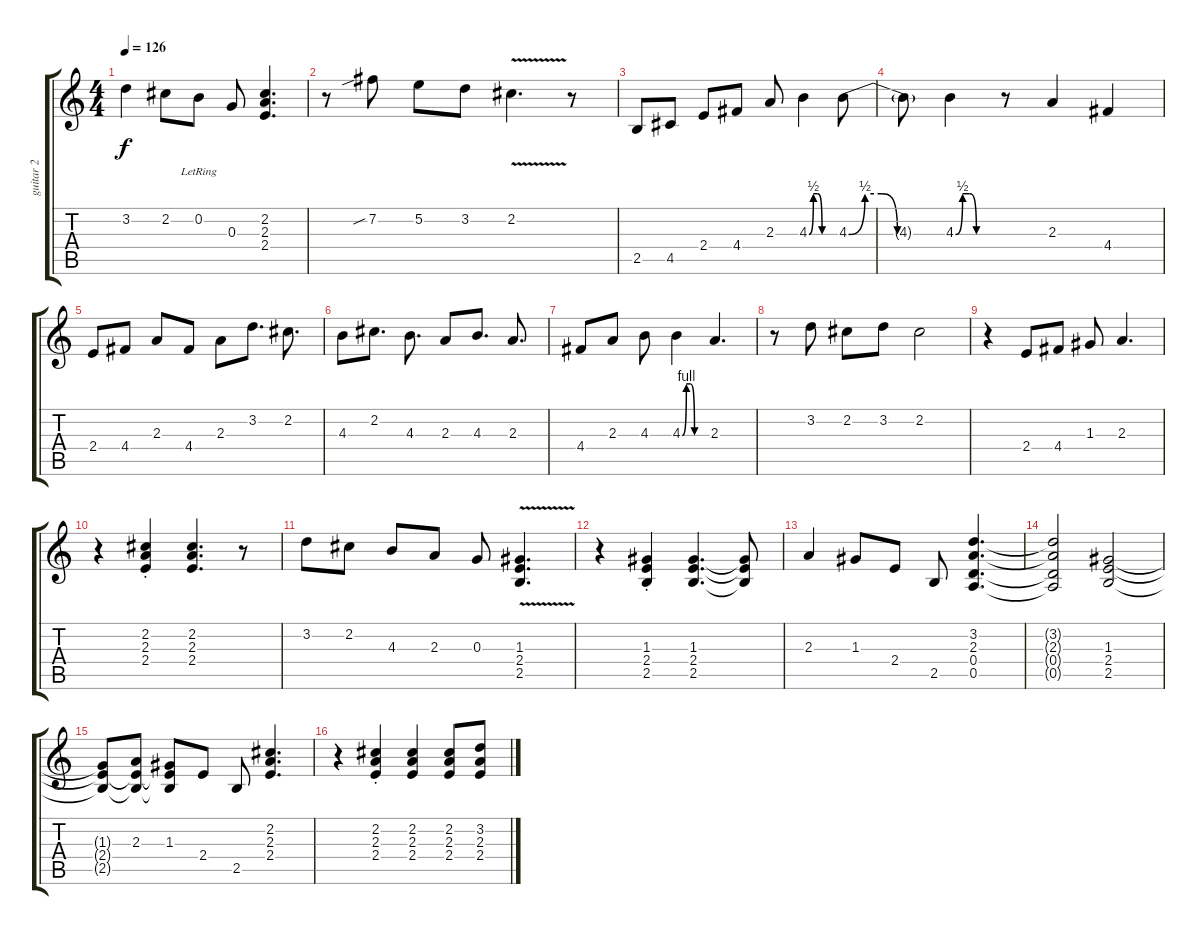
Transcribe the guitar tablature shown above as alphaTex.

\track ("guitar 2" "guitar 2") {instrument overdrivenguitar}
\staff {score tabs}
\tuning (E4 B3 G3 D3 A2 E2) {hide}
\ts (4 4)
\tempo 126
\clef g2
\ks c
3.2.4{dy f} 2.2.8 0.2{lr}.8 0.3.8 (2.2 2.3 2.4).4{d} |
r.8 7.2{sib}.8 5.2.8 3.2.8 2.2{v}.4{d} r.8 |
2.5.8 4.5.8 2.4.8 4.4.8 2.3.8 4.3{be (custom 0 0 10 2 20 2 30 0 60 0)}.4 4.3{be (custom 0 0 10 2 20 2 30 0 60 0)}.8 |
4.3{t}.8 4.3{be (custom 0 0 10 2 20 2 30 0 60 0)}.4 r.8 2.3.4 4.4.4 |
2.4.8 4.4.8 2.3.8 4.4.8 2.3.8 3.2.8{d} 2.2.8{d} |
4.3.8 2.2.8{d} 4.3.8{d} 2.3.8 4.3.8{d} 2.3.8{d} |
4.4.8 2.3.8 4.3.8 4.3{be (custom 0 0 10 4 20 4 30 0 60 0)}.4 2.3.4{d} |
r.8 3.2.8 2.2.8 3.2.8 2.2.2 |
r.4 2.4.8 4.4.8 1.3.8 2.3.4{d} |
r.4 (2.2{st} 2.3{st} 2.4{st}).4 (2.2 2.3 2.4).4{d} r.8 |
3.2.8 2.2.8 4.3.8 2.3.8 0.3.8 (1.3{v} 2.4 2.5).4{d} |
r.4 (1.3{st} 2.4{st} 2.5{st}).4 (1.3 2.4 2.5).4{d} (1.3{t} 2.4{t} 2.5{t}).8 |
2.3.4 1.3.8 2.4.8 2.5.8 (3.2 2.3 0.4 0.5).4{d} |
(3.2{t} 2.3{t} 0.4{t} 0.5{t}).2 (1.3 2.4 2.5).2 |
(1.3{t} 2.4{t} 2.5{t}).8 (2.3 2.4{t} 2.5{t}).8 (1.3 2.4{t} 2.5{t}).8 2.4.8 2.5.8 (2.2 2.3 2.4).4{d} |
r.4 (2.2{st} 2.3{st} 2.4{st}).4 (2.2 2.3 2.4).4 (2.2 2.3 2.4).8 (3.2 2.3 2.4).8
